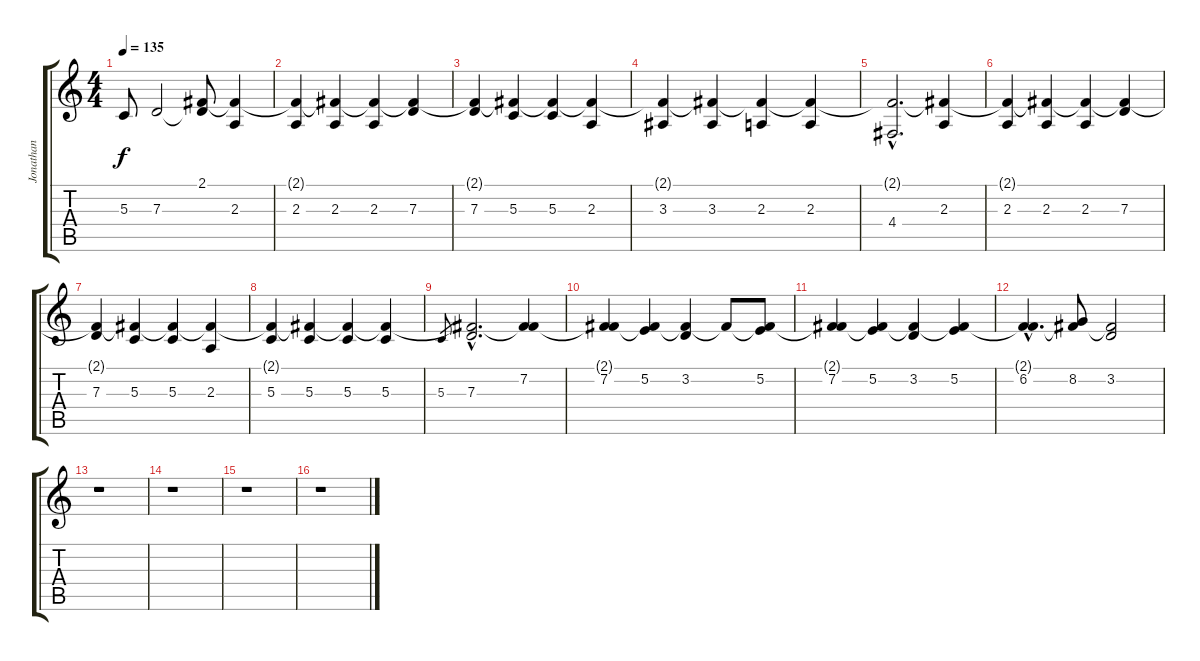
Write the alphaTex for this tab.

\track ("Jonathan" "Jonathan") {instrument cello}
\staff {score tabs}
\tuning (E4 B3 G3 D3 A2 E2) {hide}
\ts (4 4)
\tempo 135
\clef g2
\ks c
5.3.8{dy f} 7.3.2 (2.1 7.3{t}).8 (2.1{t} 2.3).4 |
(2.1{t} 2.3).4 (2.1{t} 2.3).4 (2.1{t} 2.3).4 (2.1{t} 7.3).4 |
(2.1{t} 7.3).4 (2.1{t} 5.3).4 (2.1{t} 5.3).4 (2.1{t} 2.3).4 |
(2.1{t} 3.3).4 (2.1{t} 3.3).4 (2.1{t} 2.3).4 (2.1{t} 2.3).4 |
(2.1{hac t} 4.4{hac}).2{d} (2.1{t} 2.3).4 |
(2.1{t} 2.3).4 (2.1{t} 2.3).4 (2.1{t} 2.3).4 (2.1{t} 7.3).4 |
(2.1{t} 7.3).4 (2.1{t} 5.3).4 (2.1{t} 5.3).4 (2.1{t} 2.3).4 |
(2.1{t} 5.3).4 (2.1{t} 5.3).4 (2.1{t} 5.3).4 (2.1{t} 5.3).4 |
5.3.8{gr} (2.1{hac t} 7.3{hac}).2{d} (2.1{t} 7.2).4 |
(2.1{t} 7.2).4 (2.1{t} 5.2).4 (2.1{t} 3.2).4 2.1{t}.8 (2.1{t} 5.2).8 |
(2.1{t} 7.2).4 (2.1{t} 5.2).4 (2.1{t} 3.2).4 (2.1{t} 5.2).4 |
(2.1{hac t} 6.2{hac}).4{d} (2.1{t} 8.2).8 (2.1{t} 3.2).2 |
r.1 |
r.1 |
r.1 |
r.1
